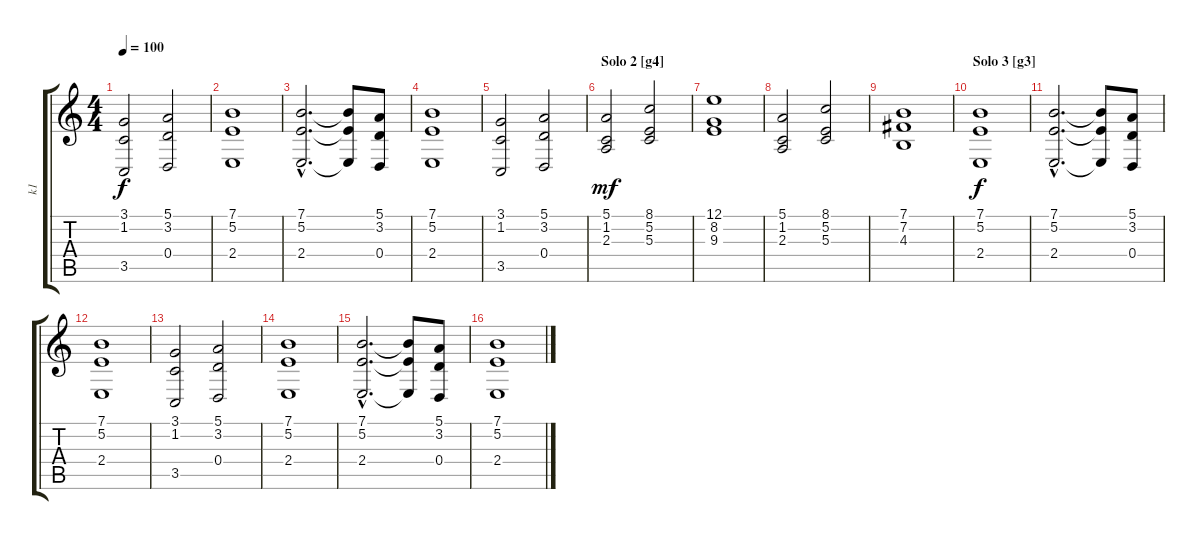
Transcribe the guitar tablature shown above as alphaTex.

\track ("k1" "k1") {instrument stringensemble1}
\staff {score tabs}
\tuning (E4 B3 G3 D3 A2 E2) {hide}
\ts (4 4)
\tempo 100
\clef g2
\ks c
(3.1 1.2 3.5).2{dy f} (5.1 3.2 0.4).2 |
(7.1 5.2 2.4).1 |
(7.1{hac} 5.2{hac} 2.4{hac}).2{d} (7.1{t} 5.2{t} 2.4{t}).8 (5.1 3.2 0.4).8 |
(7.1 5.2 2.4).1 |
(3.1 1.2 3.5).2 (5.1 3.2 0.4).2 |
\section ("" "Solo 2 [g4]")
(5.1 1.2 2.3).2{dy mf} (8.1 5.2 5.3).2 |
(12.1 8.2 9.3).1 |
(5.1 1.2 2.3).2 (8.1 5.2 5.3).2 |
(7.1 7.2 4.3).1 |
\section ("" "Solo 3 [g3]")
(7.1 5.2 2.4).1{dy f} |
(7.1{hac} 5.2{hac} 2.4{hac}).2{d} (7.1{t} 5.2{t} 2.4{t}).8 (5.1 3.2 0.4).8 |
(7.1 5.2 2.4).1 |
(3.1 1.2 3.5).2 (5.1 3.2 0.4).2 |
(7.1 5.2 2.4).1 |
(7.1{hac} 5.2{hac} 2.4{hac}).2{d} (7.1{t} 5.2{t} 2.4{t}).8 (5.1 3.2 0.4).8 |
(7.1 5.2 2.4).1
